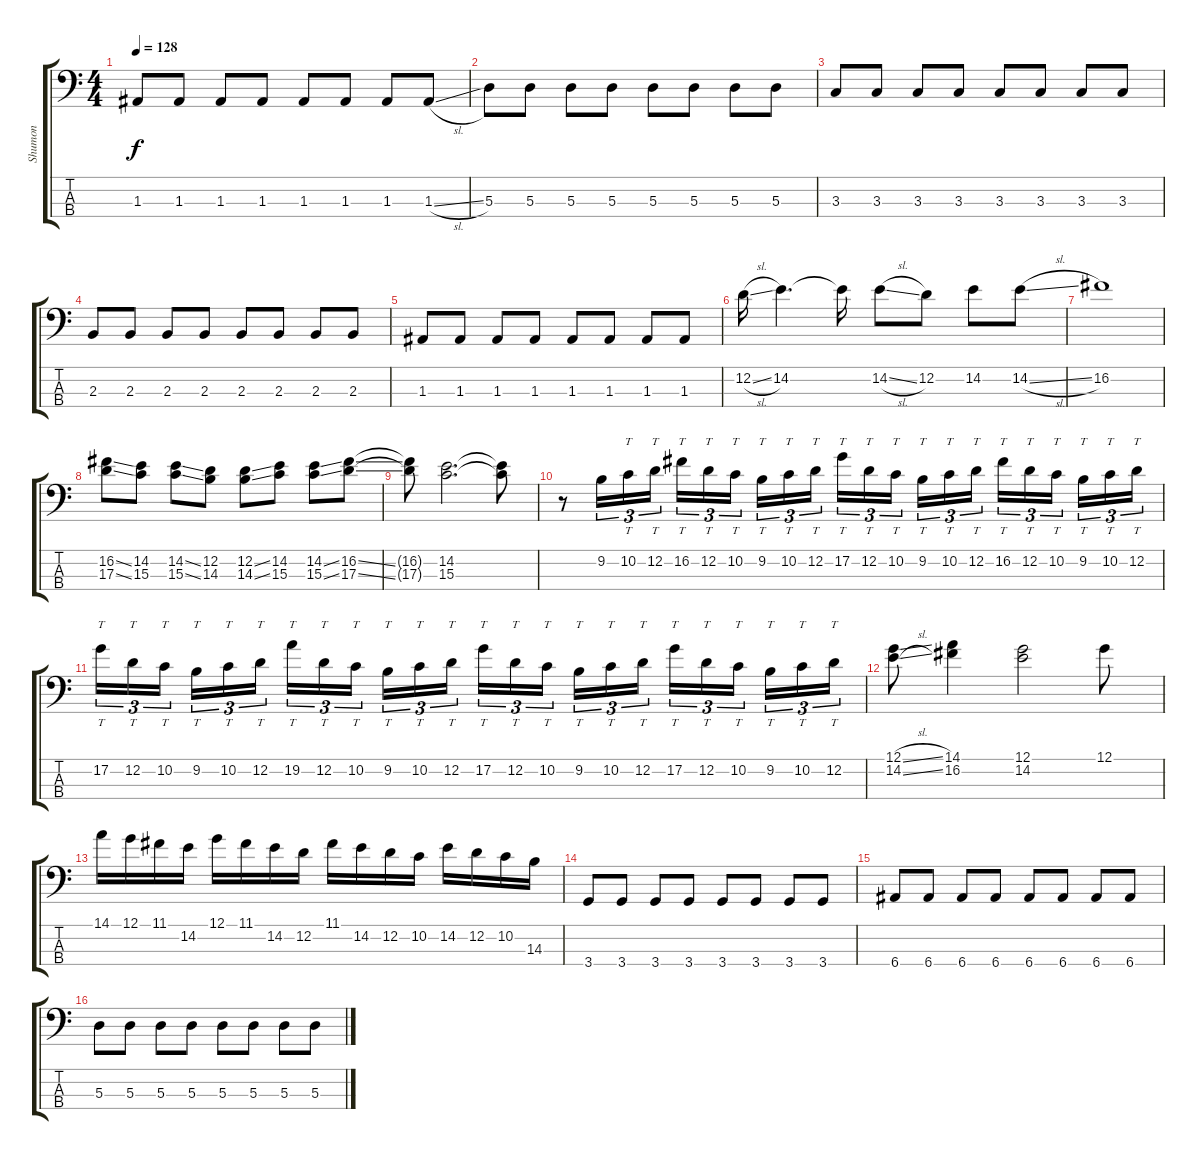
\track ("Shumon " "Shumon ") {instrument electricbassfinger}
\staff {score tabs}
\tuning (G2 D2 A1 E1) {hide}
\ts (4 4)
\tempo 128
\clef f4
\ks c
1.3.8{dy f} 1.3.8 1.3.8 1.3.8 1.3.8 1.3.8 1.3.8 1.3{sl}.8 |
5.3.8 5.3.8 5.3.8 5.3.8 5.3.8 5.3.8 5.3.8 5.3.8 |
3.3.8 3.3.8 3.3.8 3.3.8 3.3.8 3.3.8 3.3.8 3.3.8 |
2.3.8 2.3.8 2.3.8 2.3.8 2.3.8 2.3.8 2.3.8 2.3.8 |
1.3.8 1.3.8 1.3.8 1.3.8 1.3.8 1.3.8 1.3.8 1.3.8 |
12.2{sl}.16 14.2.4{d} 14.2{t}.16 14.2{sl}.8 12.2.8 14.2.8 14.2{sl}.8 |
16.2.1 |
(16.2{ss} 17.3{ss}).8 (14.2 15.3).8 (14.2{ss} 15.3{ss}).8 (12.2 14.3).8 (12.2{ss} 14.3{ss}).8 (14.2 15.3).8 (14.2{ss} 15.3{ss}).8 (16.2{ss} 17.3{ss}).8 |
(16.2{t} 17.3{t}).8 (14.2 15.3).2{d} (14.2{t} 15.3{t}).8 |
r.8 9.2.16{tu (3 2)} 10.2.16{tt tu (3 2)} 12.2.16{tt tu (3 2)} 16.2.16{tt tu (3 2)} 12.2.16{tt tu (3 2)} 10.2.16{tt tu (3 2) beam splitsecondary} 9.2.16{tt tu (3 2)} 10.2.16{tt tu (3 2)} 12.2.16{tt tu (3 2)} 17.2.16{tt tu (3 2)} 12.2.16{tt tu (3 2)} 10.2.16{tt tu (3 2) beam splitsecondary} 9.2.16{tt tu (3 2)} 10.2.16{tt tu (3 2)} 12.2.16{tt tu (3 2)} 16.2.16{tt tu (3 2)} 12.2.16{tt tu (3 2)} 10.2.16{tt tu (3 2) beam splitsecondary} 9.2.16{tt tu (3 2)} 10.2.16{tt tu (3 2)} 12.2.16{tt tu (3 2)} |
17.2.16{tt tu (3 2)} 12.2.16{tt tu (3 2)} 10.2.16{tt tu (3 2) beam splitsecondary} 9.2.16{tt tu (3 2)} 10.2.16{tt tu (3 2)} 12.2.16{tt tu (3 2)} 19.2.16{tt tu (3 2)} 12.2.16{tt tu (3 2)} 10.2.16{tt tu (3 2) beam splitsecondary} 9.2.16{tt tu (3 2)} 10.2.16{tt tu (3 2)} 12.2.16{tt tu (3 2)} 17.2.16{tt tu (3 2)} 12.2.16{tt tu (3 2)} 10.2.16{tt tu (3 2) beam splitsecondary} 9.2.16{tt tu (3 2)} 10.2.16{tt tu (3 2)} 12.2.16{tt tu (3 2)} 17.2.16{tt tu (3 2)} 12.2.16{tt tu (3 2)} 10.2.16{tt tu (3 2) beam splitsecondary} 9.2.16{tt tu (3 2)} 10.2.16{tt tu (3 2)} 12.2.16{tt tu (3 2)} |
(12.1{sl} 14.2{sl}).8 (14.1 16.2).4 (12.1 14.2).2 12.1.8 |
14.1.16 12.1.16 11.1.16 14.2.16 12.1.16 11.1.16 14.2.16 12.2.16 11.1.16 14.2.16 12.2.16 10.2.16 14.2.16 12.2.16 10.2.16 14.3.16 |
3.4.8 3.4.8 3.4.8 3.4.8 3.4.8 3.4.8 3.4.8 3.4.8 |
6.4.8 6.4.8 6.4.8 6.4.8 6.4.8 6.4.8 6.4.8 6.4.8 |
5.3.8 5.3.8 5.3.8 5.3.8 5.3.8 5.3.8 5.3.8 5.3.8
